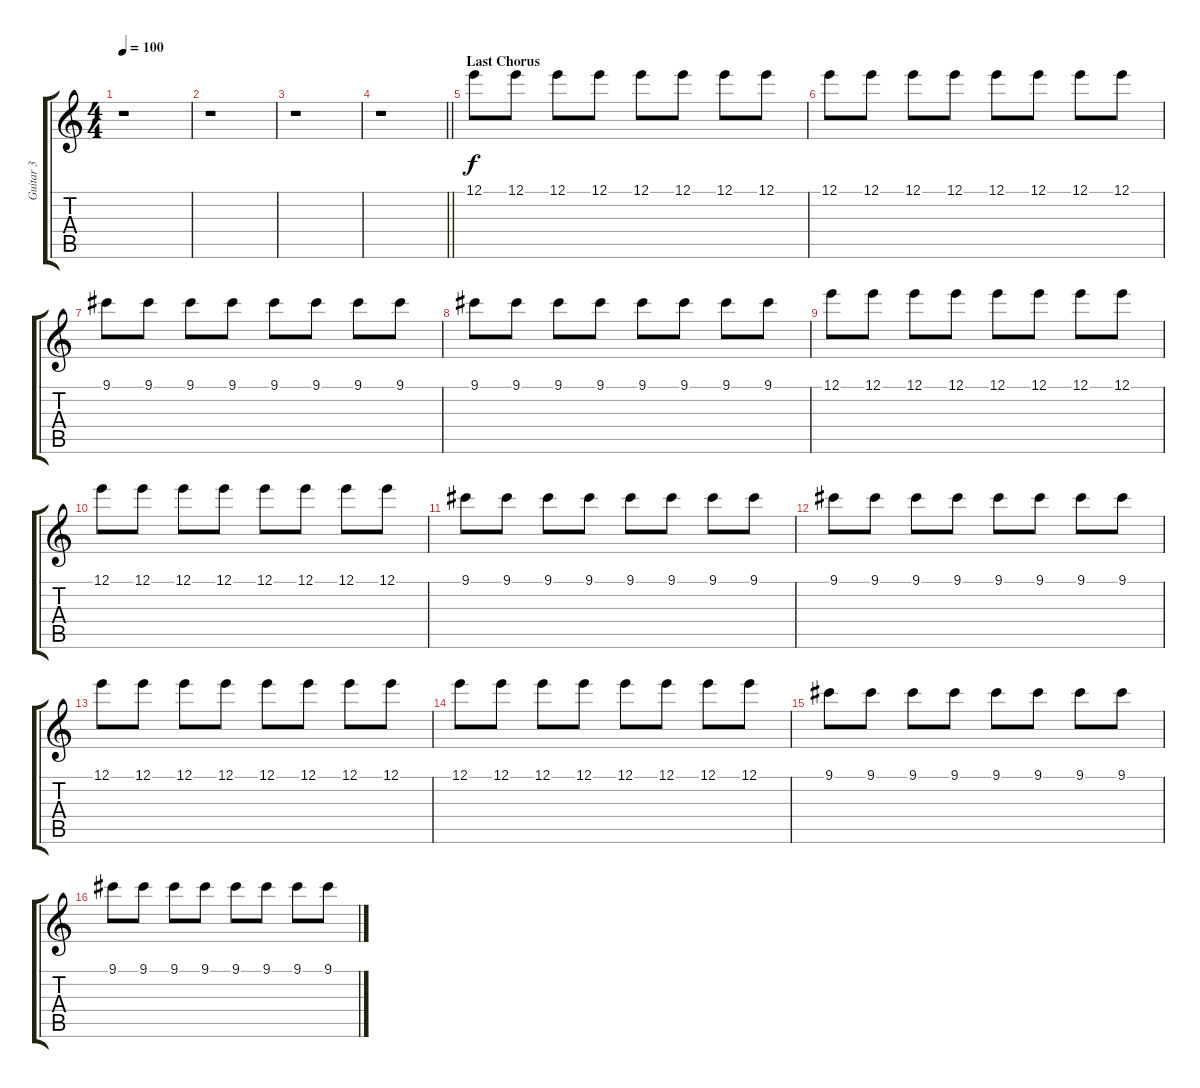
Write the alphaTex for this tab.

\track ("Guitar 3" "Guitar 3") {instrument electricguitarjazz}
\staff {score tabs}
\tuning (E4 B3 G3 D3 A2 E2) {hide}
\ts (4 4)
\tempo 100
\clef g2
\ks c
r.1{dy f} |
r.1 |
r.1 |
\barLineRight lightlight
r.1 |
\section ("" "Last Chorus")
12.1.8{volume 5 instrument electricguitarjazz} 12.1.8 12.1.8 12.1.8 12.1.8 12.1.8 12.1.8 12.1.8 |
12.1.8 12.1.8 12.1.8 12.1.8 12.1.8 12.1.8 12.1.8 12.1.8 |
9.1.8 9.1.8 9.1.8 9.1.8 9.1.8 9.1.8 9.1.8 9.1.8 |
9.1.8 9.1.8 9.1.8 9.1.8 9.1.8 9.1.8 9.1.8 9.1.8 |
12.1.8 12.1.8 12.1.8 12.1.8 12.1.8 12.1.8 12.1.8 12.1.8 |
12.1.8 12.1.8 12.1.8 12.1.8 12.1.8 12.1.8 12.1.8 12.1.8 |
9.1.8 9.1.8 9.1.8 9.1.8 9.1.8 9.1.8 9.1.8 9.1.8 |
9.1.8 9.1.8 9.1.8 9.1.8 9.1.8 9.1.8 9.1.8 9.1.8 |
12.1.8{volume 5 instrument electricguitarjazz} 12.1.8 12.1.8 12.1.8 12.1.8 12.1.8 12.1.8 12.1.8 |
12.1.8 12.1.8 12.1.8 12.1.8 12.1.8 12.1.8 12.1.8 12.1.8 |
9.1.8 9.1.8 9.1.8 9.1.8 9.1.8 9.1.8 9.1.8 9.1.8 |
9.1.8 9.1.8 9.1.8 9.1.8 9.1.8 9.1.8 9.1.8 9.1.8
